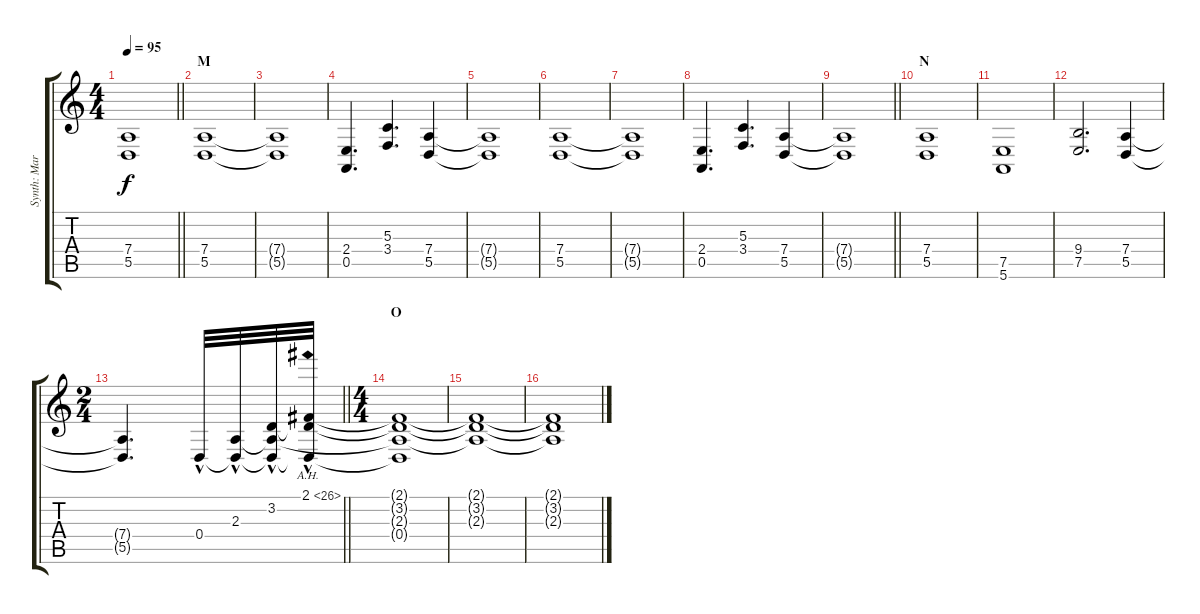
\track ("Synth: Marty" "Synth: Mar") {instrument synthstrings1}
\staff {score tabs}
\tuning (E4 B3 G3 D3 A2 E2) {hide}
\ts (4 4)
\tempo 95
\clef g2
\barLineRight lightlight
\ks c
(7.4 5.5).1{dy f} |
\section ("" "M")
(7.4 5.5).1 |
(7.4{t} 5.5{t}).1 |
(2.4 0.5).4{d} (5.3 3.4).4{d} (7.4 5.5).4 |
(7.4{t} 5.5{t}).1 |
(7.4 5.5).1 |
(7.4{t} 5.5{t}).1 |
(2.4 0.5).4{d} (5.3 3.4).4{d} (7.4 5.5).4 |
\barLineRight lightlight
(7.4{t} 5.5{t}).1 |
\section ("" "N")
(7.4 5.5).1 |
(7.5 5.6).1 |
(9.4 7.5).2{d} (7.4 5.5).4 |
\ts (2 4)
\barLineRight lightlight
(7.4{t} 5.5{t}).4{d} 0.4{hac}.32{volume 10 instrument fx4atmosphere} (2.3{hac} 0.4{t}).32 (3.2{hac} 2.3{t} 0.4{t}).32 (2.1{ah 24 hac} 3.2{t} 0.4{t}).32{volume 0} |
\ts (4 4)
\section ("" "O")
(2.1{t} 3.2{t} 2.3{t} 0.4{t}).1 |
(2.1{t} 3.2{t} 2.3{t}).1 |
(2.1{t} 3.2{t} 2.3{t}).1
